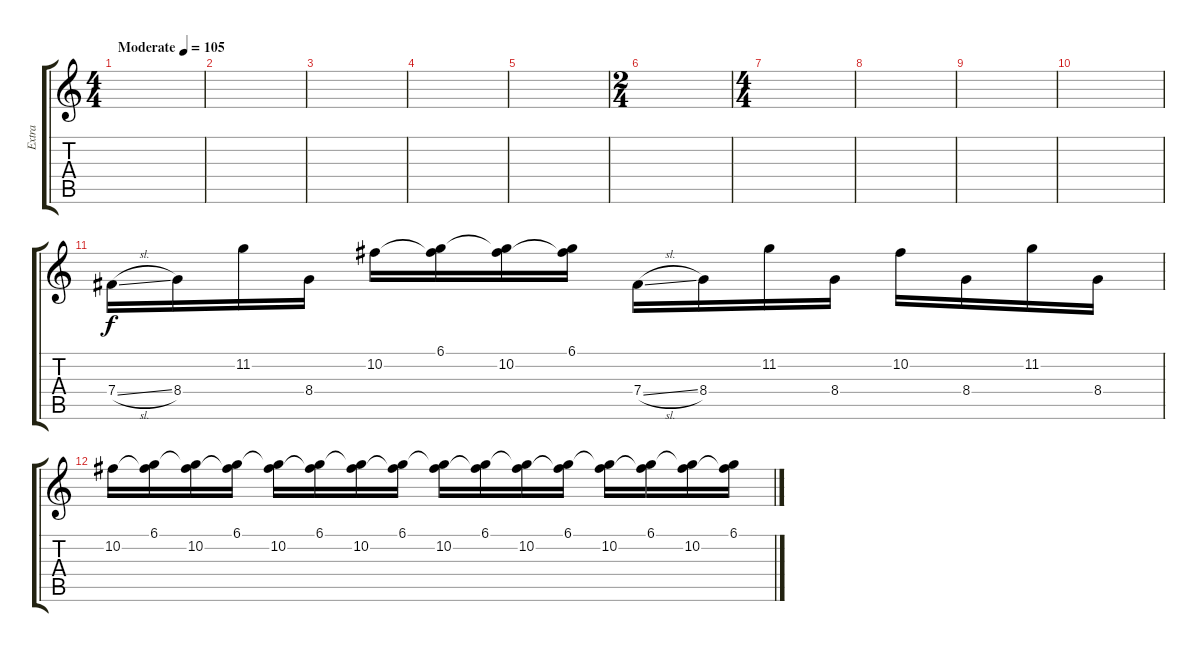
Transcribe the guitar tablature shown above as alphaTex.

\track ("Extra" "Extra") {instrument overdrivenguitar}
\staff {score tabs}
\tuning (Db4 Ab3 E3 B2 Gb2 B1) {hide}
\ts (4 4)
\tempo (105 "Moderate")
\clef g2
\ks c
|
|
|
|
|
\ts (2 4)
|
\ts (4 4)
|
|
|
|
7.4{sl}.16 8.4.16 11.2.16 8.4.16 10.2.16 (6.1 10.2{t}).16 (6.1{t} 10.2).16 (6.1 10.2{t}).16 7.4{sl}.16 8.4.16 11.2.16 8.4.16 10.2.16 8.4.16 11.2.16 8.4.16 |
10.2.16 (6.1 10.2{t}).16 (6.1{t} 10.2).16 (6.1 10.2{t}).16 (6.1{t} 10.2).16 (6.1 10.2{t}).16 (6.1{t} 10.2).16 (6.1 10.2{t}).16 (6.1{t} 10.2).16 (6.1 10.2{t}).16 (6.1{t} 10.2).16 (6.1 10.2{t}).16 (6.1{t} 10.2).16 (6.1 10.2{t}).16 (6.1{t} 10.2).16 (6.1 10.2{t}).16
